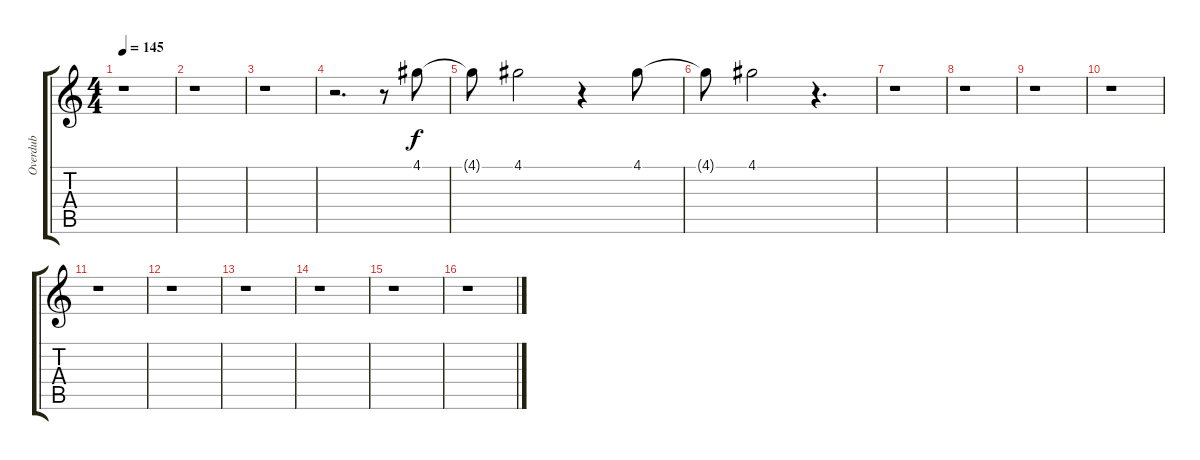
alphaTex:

\track ("Overdub" "Overdub") {instrument banjo}
\staff {score tabs}
\tuning (E4 B3 G3 D3 A2 E2) {hide}
\displaytranspose 12
\ts (4 4)
\tempo 145
\clef g2
\ks c
r.1{dy f} |
r.1 |
r.1 |
r.2{d} r.8 4.1.8 |
4.1{t}.8 4.1.2 r.4 4.1.8 |
4.1{t}.8 4.1.2 r.4{d} |
r.1 |
r.1 |
r.1 |
r.1 |
r.1 |
r.1 |
r.1 |
r.1 |
r.1 |
r.1
